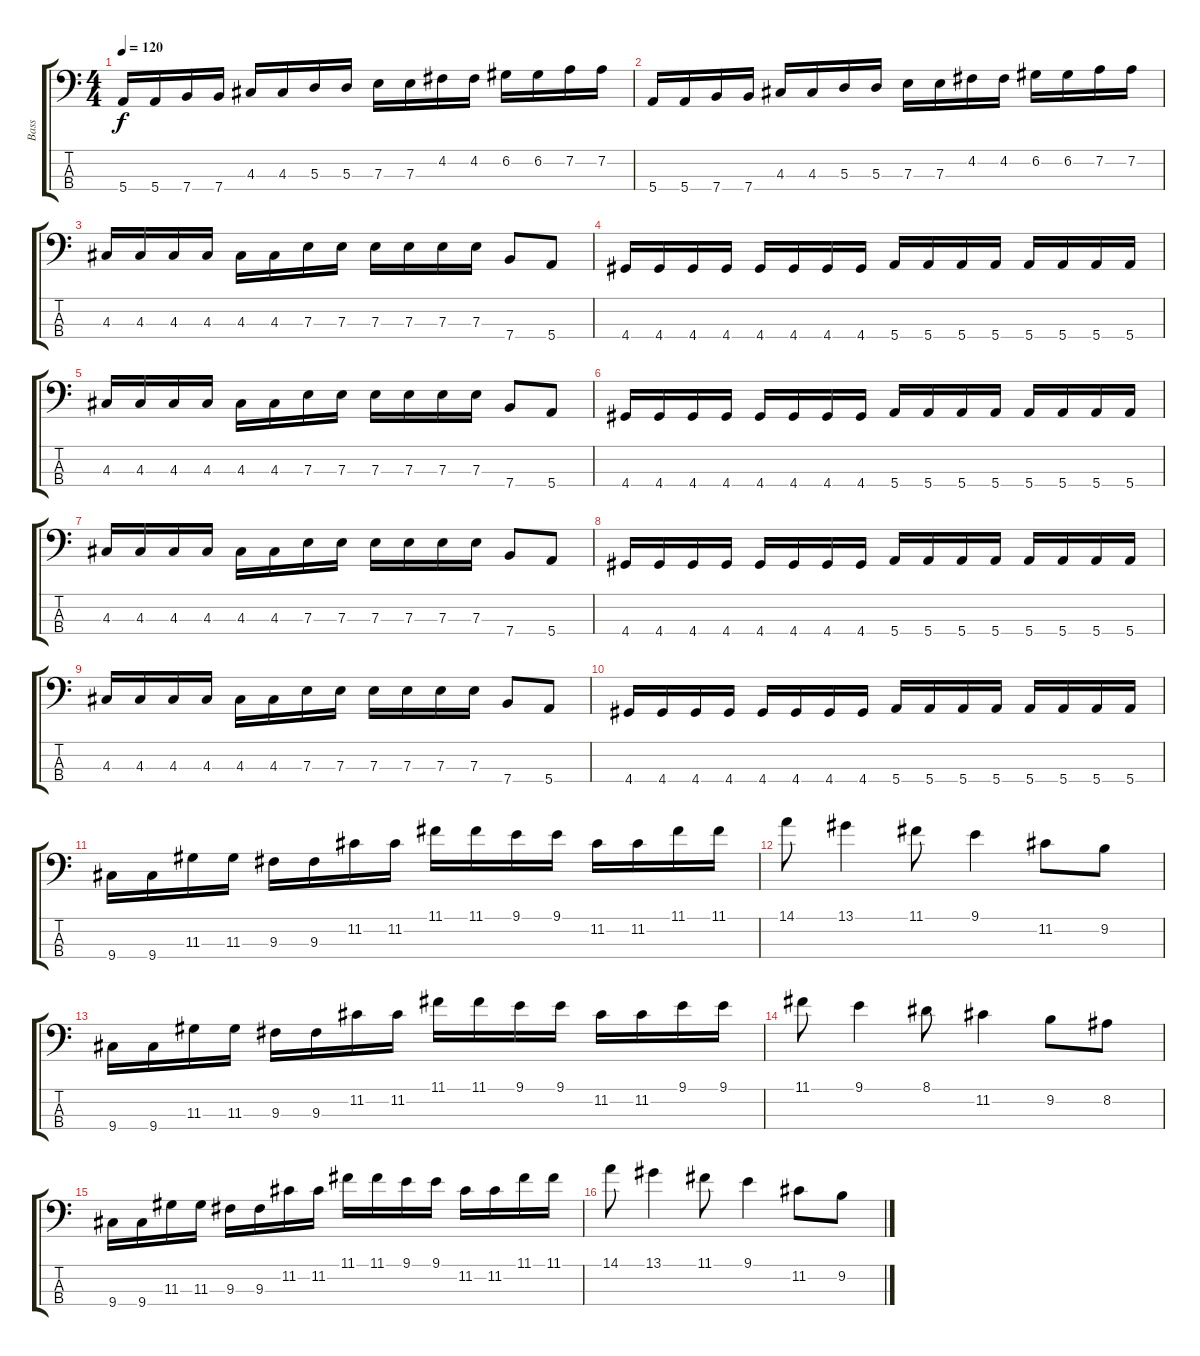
\track ("Bass" "Bass") {instrument electricbasspick}
\staff {score tabs}
\tuning (G2 D2 A1 E1) {hide}
\ts (4 4)
\tempo 120
\clef f4
\ks c
5.4.16{dy f} 5.4.16 7.4.16 7.4.16 4.3.16 4.3.16 5.3.16 5.3.16 7.3.16 7.3.16 4.2.16 4.2.16 6.2.16 6.2.16 7.2.16 7.2.16 |
5.4.16 5.4.16 7.4.16 7.4.16 4.3.16 4.3.16 5.3.16 5.3.16 7.3.16 7.3.16 4.2.16 4.2.16 6.2.16 6.2.16 7.2.16 7.2.16 |
4.3.16 4.3.16 4.3.16 4.3.16 4.3.16 4.3.16 7.3.16 7.3.16 7.3.16 7.3.16 7.3.16 7.3.16 7.4.8 5.4.8 |
4.4.16 4.4.16 4.4.16 4.4.16 4.4.16 4.4.16 4.4.16 4.4.16 5.4.16 5.4.16 5.4.16 5.4.16 5.4.16 5.4.16 5.4.16 5.4.16 |
4.3.16 4.3.16 4.3.16 4.3.16 4.3.16 4.3.16 7.3.16 7.3.16 7.3.16 7.3.16 7.3.16 7.3.16 7.4.8 5.4.8 |
4.4.16 4.4.16 4.4.16 4.4.16 4.4.16 4.4.16 4.4.16 4.4.16 5.4.16 5.4.16 5.4.16 5.4.16 5.4.16 5.4.16 5.4.16 5.4.16 |
4.3.16 4.3.16 4.3.16 4.3.16 4.3.16 4.3.16 7.3.16 7.3.16 7.3.16 7.3.16 7.3.16 7.3.16 7.4.8 5.4.8 |
4.4.16 4.4.16 4.4.16 4.4.16 4.4.16 4.4.16 4.4.16 4.4.16 5.4.16 5.4.16 5.4.16 5.4.16 5.4.16 5.4.16 5.4.16 5.4.16 |
4.3.16 4.3.16 4.3.16 4.3.16 4.3.16 4.3.16 7.3.16 7.3.16 7.3.16 7.3.16 7.3.16 7.3.16 7.4.8 5.4.8 |
4.4.16 4.4.16 4.4.16 4.4.16 4.4.16 4.4.16 4.4.16 4.4.16 5.4.16 5.4.16 5.4.16 5.4.16 5.4.16 5.4.16 5.4.16 5.4.16 |
9.4.16 9.4.16 11.3.16 11.3.16 9.3.16 9.3.16 11.2.16 11.2.16 11.1.16 11.1.16 9.1.16 9.1.16 11.2.16 11.2.16 11.1.16 11.1.16 |
14.1.8 13.1.4 11.1.8 9.1.4 11.2.8 9.2.8 |
9.4.16 9.4.16 11.3.16 11.3.16 9.3.16 9.3.16 11.2.16 11.2.16 11.1.16 11.1.16 9.1.16 9.1.16 11.2.16 11.2.16 9.1.16 9.1.16 |
11.1.8 9.1.4 8.1.8 11.2.4 9.2.8 8.2.8 |
9.4.16 9.4.16 11.3.16 11.3.16 9.3.16 9.3.16 11.2.16 11.2.16 11.1.16 11.1.16 9.1.16 9.1.16 11.2.16 11.2.16 11.1.16 11.1.16 |
14.1.8 13.1.4 11.1.8 9.1.4 11.2.8 9.2.8
